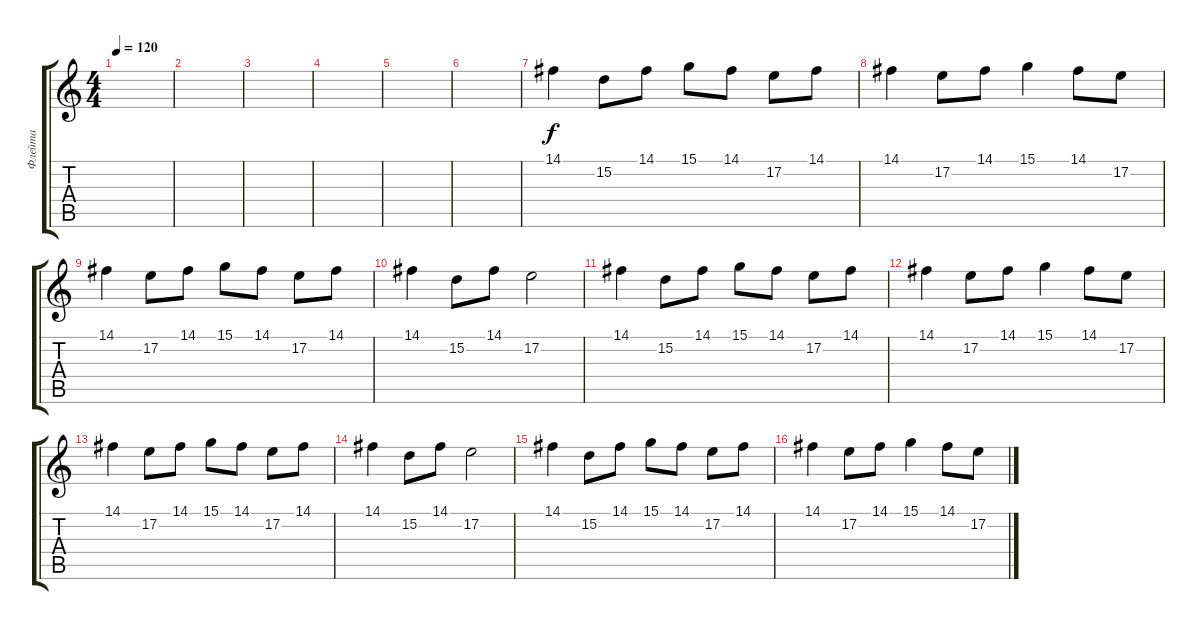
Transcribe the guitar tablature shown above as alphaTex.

\track ("Флейта" "Флейта") {instrument flute}
\staff {score tabs}
\tuning (E4 B3 G3 D3 A2 E2) {hide}
\ts (4 4)
\tempo 120
\clef g2
\ks c
|
|
|
|
|
|
14.1.4{volume 9} 15.2.8 14.1.8 15.1.8 14.1.8 17.2.8 14.1.8 |
14.1.4 17.2.8 14.1.8 15.1.4 14.1.8 17.2.8 |
14.1.4 17.2.8 14.1.8 15.1.8 14.1.8 17.2.8 14.1.8 |
14.1.4 15.2.8 14.1.8 17.2.2 |
14.1.4 15.2.8 14.1.8 15.1.8 14.1.8 17.2.8 14.1.8 |
14.1.4 17.2.8 14.1.8 15.1.4 14.1.8 17.2.8 |
14.1.4 17.2.8 14.1.8 15.1.8 14.1.8 17.2.8 14.1.8 |
14.1.4 15.2.8 14.1.8 17.2.2 |
14.1.4 15.2.8 14.1.8 15.1.8 14.1.8 17.2.8 14.1.8 |
14.1.4 17.2.8 14.1.8 15.1.4 14.1.8 17.2.8
